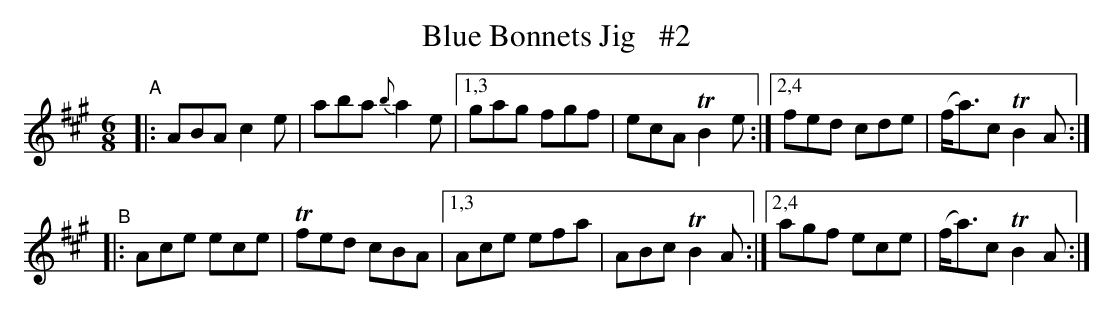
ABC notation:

X:1
T: Blue Bonnets Jig   #2
M: 6/8
L: 1/8
K: A
"^A"\
|:   ABA c2e |  aba {b}a2e |\
[1,3 gag fgf |  ecA   TB2e :|\
[2,4 fed cde | (f<a)c TB2A :|
"^B"\
|:   Ace ece | Tfed    cBA |\
[1,3 Ace efa |  ABc   TB2A :|\
[2,4 agf ece | (f<a)c TB2A :|
